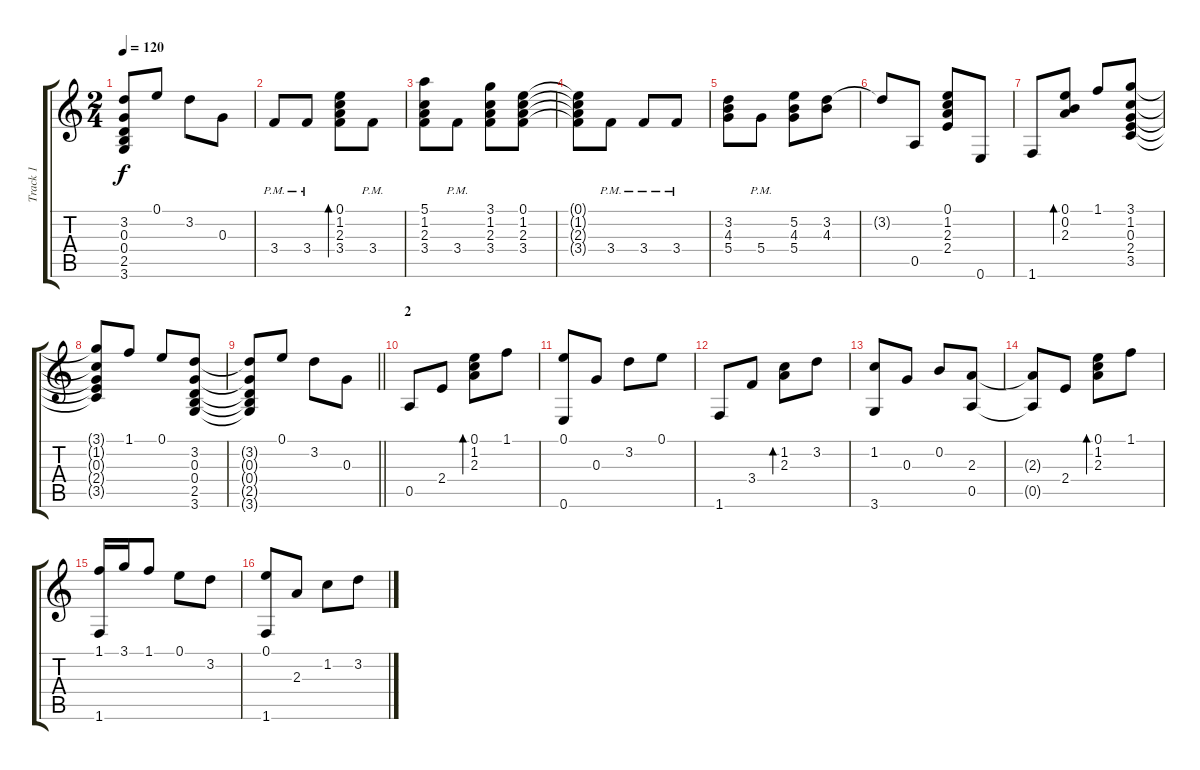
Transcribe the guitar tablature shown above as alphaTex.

\track ("Track 1" "Track 1") {instrument acousticguitarnylon}
\staff {score tabs}
\tuning (E4 B3 G3 D3 A2 E2) {hide}
\ts (2 4)
\tempo 120
\clef g2
\ks c
(3.2{t} 0.3{t} 0.4{t} 2.5{t} 3.6{t}).8{dy f} 0.1.8 3.2.8 0.3.8 |
3.4{pm}.8 3.4{pm}.8 (0.1 1.2 2.3 3.4).8{bd 60} 3.4{pm}.8 |
(5.1 1.2 2.3 3.4).8 3.4{pm}.8 (3.1 1.2 2.3 3.4).8 (0.1 1.2 2.3 3.4).8 |
(0.1{t} 1.2{t} 2.3{t} 3.4{t}).8 3.4{pm}.8 3.4{pm}.8 3.4{pm}.8 |
(3.2 4.3 5.4).8 5.4{pm}.8 (5.2 4.3 5.4).8 (3.2 4.3).8 |
3.2{t}.8 0.5.8 (0.1 1.2 2.3 2.4).8 0.6.8 |
1.6.8 (0.1 0.2 2.3).8{bd 60} 1.1.8 (3.1 1.2 0.3 2.4 3.5).8 |
(3.1{t} 1.2{t} 0.3{t} 2.4{t} 3.5{t}).8 1.1.8 0.1.8 (3.2 0.3 0.4 2.5 3.6).8 |
\barLineRight lightlight
(3.2{t} 0.3{t} 0.4{t} 2.5{t} 3.6{t}).8 0.1.8 3.2.8 0.3.8 |
\section ("" "2")
0.5.8 2.4.8 (0.1 1.2 2.3).8{bd 240} 1.1.8 |
(0.1 0.6).8 0.3.8 3.2.8 0.1.8 |
1.6.8 3.4.8 (1.2 2.3).8{bd 240} 3.2.8 |
(1.2 3.6).8 0.3.8 0.2.8 (2.3 0.5).8 |
(2.3{t} 0.5{t}).8 2.4.8 (0.1 1.2 2.3).8{bd 240} 1.1.8 |
(1.1 1.6).16 3.1.16 1.1.8 0.1.8 3.2.8 |
(0.1 1.6).8 2.3.8 1.2.8 3.2.8
